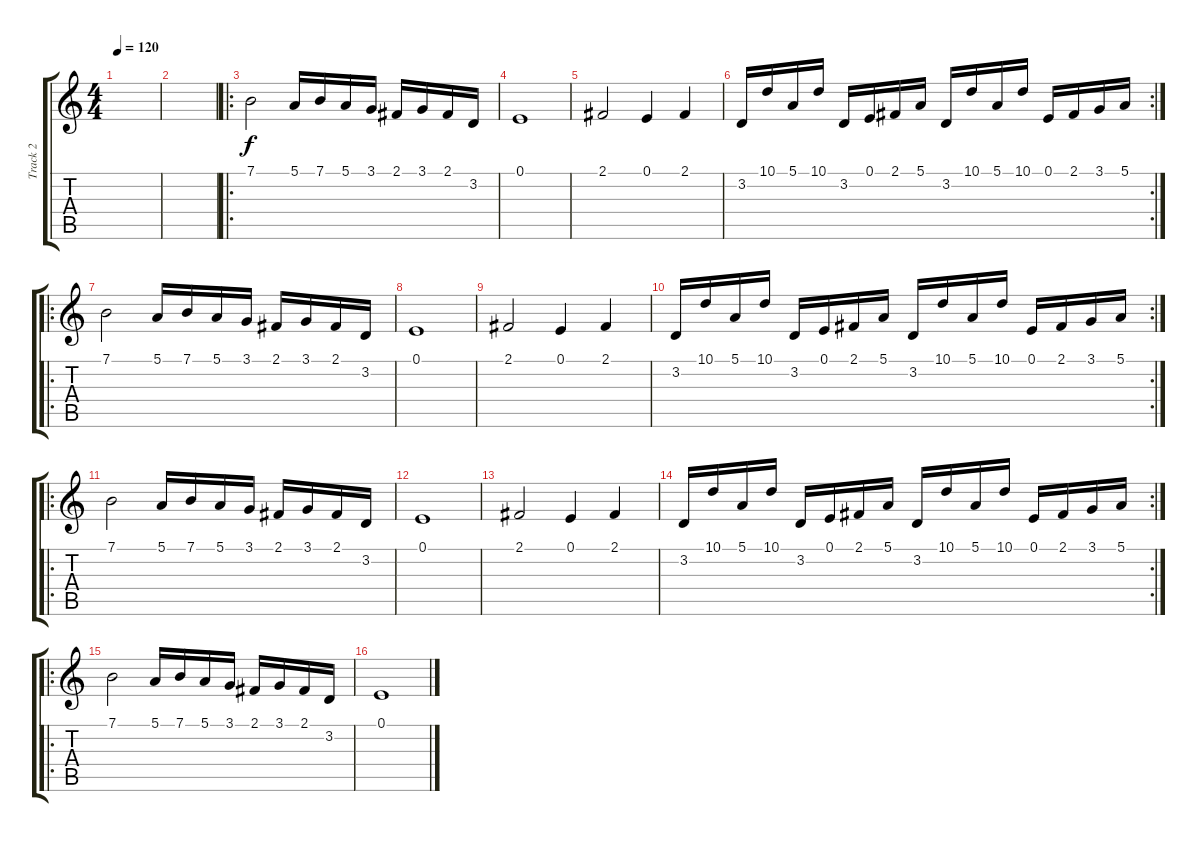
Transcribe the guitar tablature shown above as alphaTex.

\track ("Track 2" "Track 2") {instrument acousticgrandpiano}
\staff {score tabs}
\tuning (E4 B3 G3 D3 A2 E2) {hide}
\ts (4 4)
\tempo 120
\clef g2
\ks c
|
|
\ro
7.1.2 5.1.16 7.1.16 5.1.16 3.1.16 2.1.16 3.1.16 2.1.16 3.2.16 |
0.1.1 |
2.1.2 0.1.4 2.1.4 |
\rc 2
3.2.16 10.1.16 5.1.16 10.1.16 3.2.16 0.1.16 2.1.16 5.1.16 3.2.16 10.1.16 5.1.16 10.1.16 0.1.16 2.1.16 3.1.16 5.1.16 |
\ro
7.1.2 5.1.16 7.1.16 5.1.16 3.1.16 2.1.16 3.1.16 2.1.16 3.2.16 |
0.1.1 |
2.1.2 0.1.4 2.1.4 |
\rc 2
3.2.16 10.1.16 5.1.16 10.1.16 3.2.16 0.1.16 2.1.16 5.1.16 3.2.16 10.1.16 5.1.16 10.1.16 0.1.16 2.1.16 3.1.16 5.1.16 |
\ro
7.1.2 5.1.16 7.1.16 5.1.16 3.1.16 2.1.16 3.1.16 2.1.16 3.2.16 |
0.1.1 |
2.1.2 0.1.4 2.1.4 |
\rc 2
3.2.16 10.1.16 5.1.16 10.1.16 3.2.16 0.1.16 2.1.16 5.1.16 3.2.16 10.1.16 5.1.16 10.1.16 0.1.16 2.1.16 3.1.16 5.1.16 |
\ro
7.1.2 5.1.16 7.1.16 5.1.16 3.1.16 2.1.16 3.1.16 2.1.16 3.2.16 |
0.1.1
